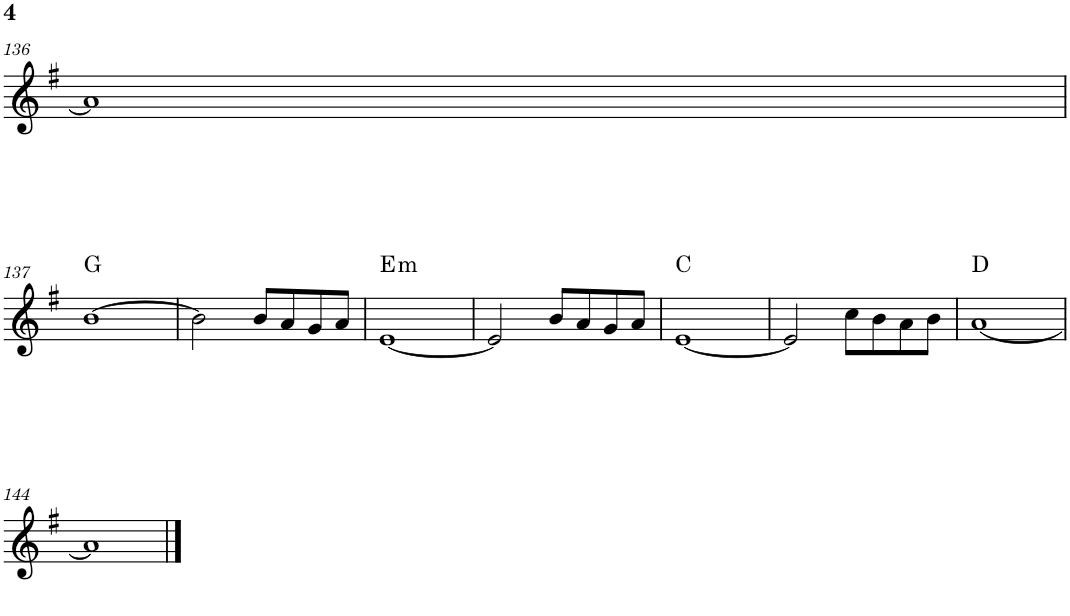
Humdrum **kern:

**kern	**harte
*part1	*part1
*staff1	*
*I"Piano	*
*I'Pno.	*
!!LO:PB:g=z
*clefG2	*
*k[f#]	*
*M4/4	*
=136	=136
1a]	.
!!LO:LB:g=z
=137	=137
[1b	G:maj
=138	=138
2b\]	.
8b/L	.
8a/	.
8g/	.
8a/J	.
=139	=139
!	!LO:H:kt=m
[1e	E:min
=140	=140
2e/]	.
8b/L	.
8a/	.
8g/	.
8a/J	.
=141	=141
[1e	C:maj
=142	=142
2e/]	.
8cc\L	.
8b\	.
8a\	.
8b\J	.
=143	=143
[1a	D:maj
!!LO:LB:g=z
=144	=144
1a]	.
==	==
*-	*-
